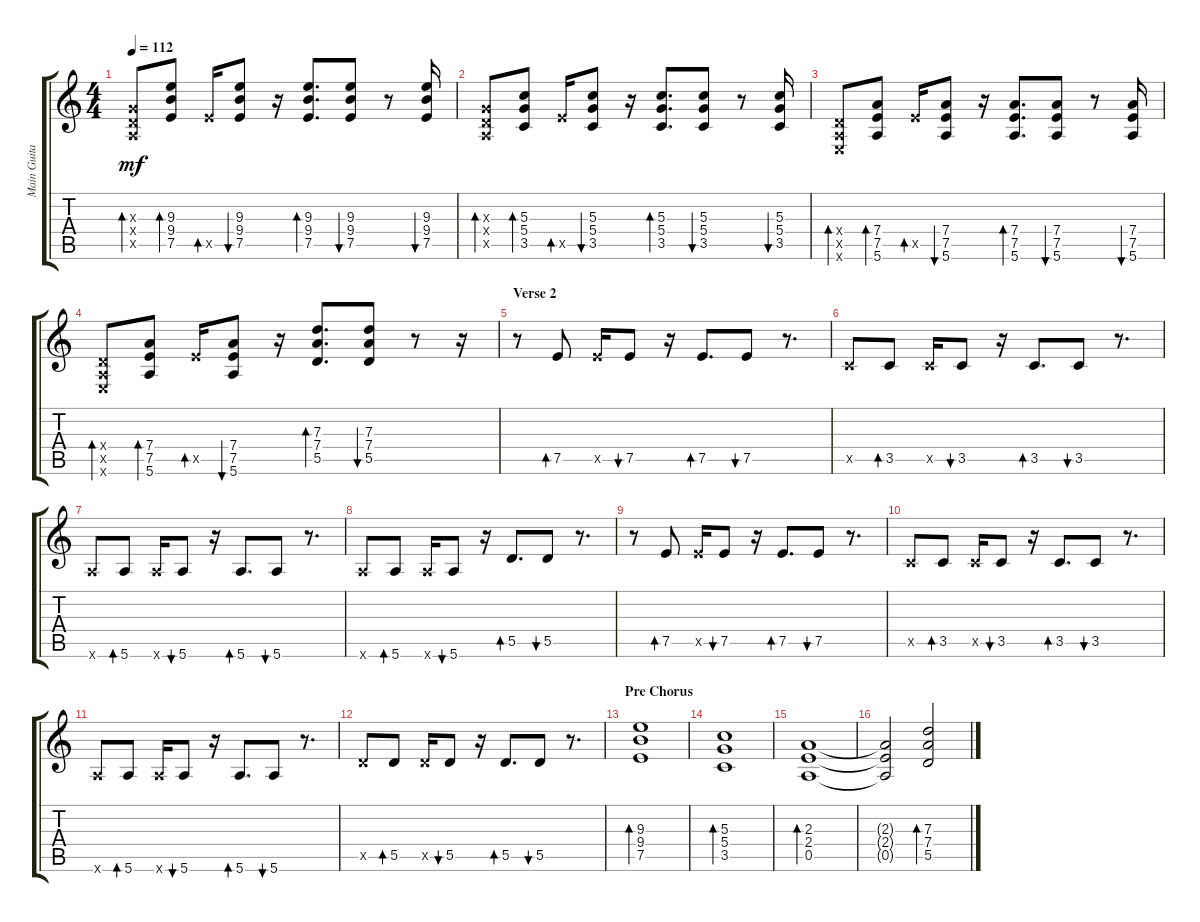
\track ("Main Guitar" "Main Guita") {instrument electricguitarclean}
\staff {score tabs}
\tuning (E4 B3 G3 D3 A2 E2) {hide}
\ts (4 4)
\tempo 112
\clef g2
\ks c
(0.3{x} 0.4{x} 0.5{x}).8{bd 30 dy mf} (9.3 9.4 7.5).8{bd 30} 7.5{x}.16{bd 30} (9.3 9.4 7.5).8{bu 30} r.16 (9.3 9.4 7.5).8{d bd 30} (9.3 9.4 7.5).8{bu 30} r.8 (9.3 9.4 7.5).16{bu 30} |
(0.3{x} 0.4{x} 0.5{x}).8{bd 30} (5.3 5.4 3.5).8{bd 30} 7.5{x}.16{bd 30} (5.3 5.4 3.5).8{bu 30} r.16 (5.3 5.4 3.5).8{d bd 30} (5.3 5.4 3.5).8{bu 30} r.8 (5.3 5.4 3.5).16{bu 30} |
(0.4{x} 0.5{x} 0.6{x}).8{bd 30} (7.4 7.5 5.6).8{bd 30} 7.5{x}.16{bd 30} (7.4 7.5 5.6).8{bu 30} r.16 (7.4 7.5 5.6).8{d bd 30} (7.4 7.5 5.6).8{bu 30} r.8 (7.4 7.5 5.6).16{bu 30} |
(0.4{x} 0.5{x} 0.6{x}).8{bd 30} (7.4 7.5 5.6).8{bd 30} 7.5{x}.16{bd 30} (7.4 7.5 5.6).8{bu 30} r.16 (7.3 7.4 5.5).8{d bd 30} (7.3 7.4 5.5).8{bu 30} r.8 r.16 |
\section ("" "Verse 2")
r.8 7.5.8{bd 120} 7.5{x}.16 7.5.8{bu 60} r.16 7.5.8{d bd 120} 7.5.8{bu 60} r.8{d} |
3.5{x}.8 3.5.8{bd 120} 3.5{x}.16 3.5.8{bu 60} r.16 3.5.8{d bd 120} 3.5.8{bu 60} r.8{d} |
5.6{x}.8 5.6.8{bd 120} 5.6{x}.16 5.6.8{bu 60} r.16 5.6.8{d bd 120} 5.6.8{bu 60} r.8{d} |
5.6{x}.8 5.6.8{bd 120} 5.6{x}.16 5.6.8{bu 60} r.16 5.5.8{d bd 120} 5.5.8{bu 60} r.8{d} |
r.8 7.5.8{bd 120} 7.5{x}.16 7.5.8{bu 60} r.16 7.5.8{d bd 120} 7.5.8{bu 60} r.8{d} |
3.5{x}.8 3.5.8{bd 120} 3.5{x}.16 3.5.8{bu 60} r.16 3.5.8{d bd 120} 3.5.8{bu 60} r.8{d} |
5.6{x}.8 5.6.8{bd 120} 5.6{x}.16 5.6.8{bu 60} r.16 5.6.8{d bd 120} 5.6.8{bu 60} r.8{d} |
5.5{x}.8 5.5.8{bd 120} 5.5{x}.16 5.5.8{bu 60} r.16 5.5.8{d bd 120} 5.5.8{bu 60} r.8{d} |
\section ("" "Pre Chorus")
(9.3 9.4 7.5).1{bd 60} |
(5.3 5.4 3.5).1{bd 60} |
(2.3 2.4 0.5).1{bd 60} |
(2.3{t} 2.4{t} 0.5{t}).2 (7.3 7.4 5.5).2{bd 60}
